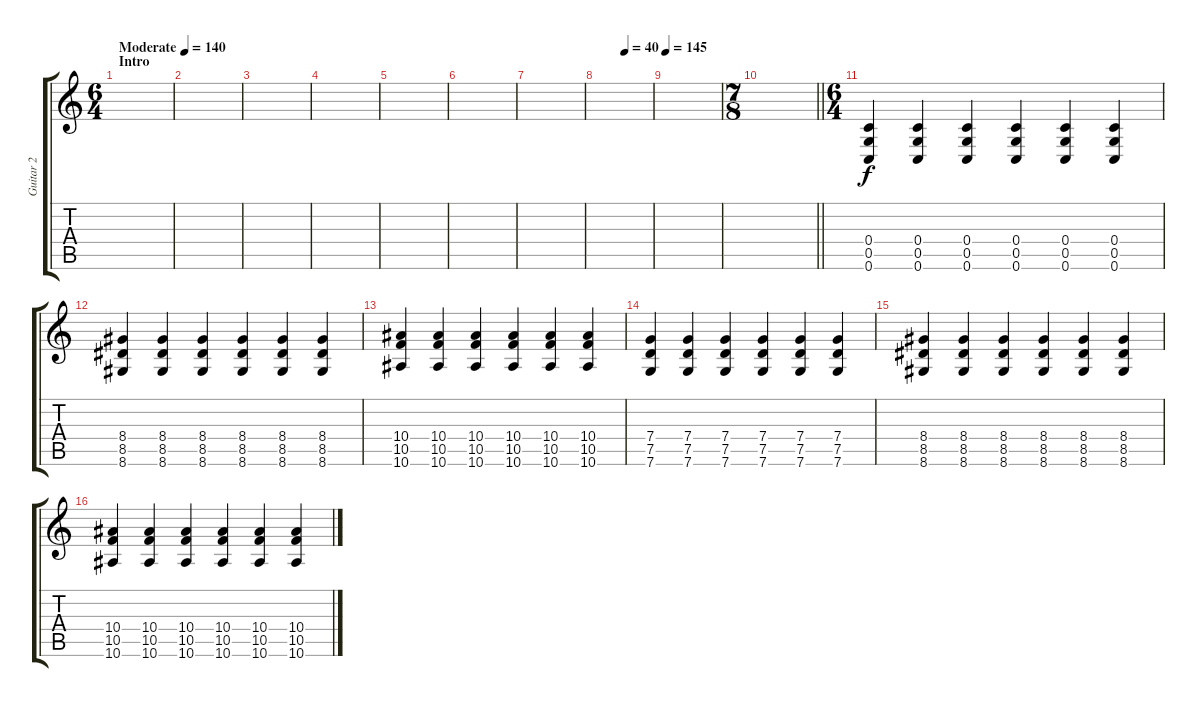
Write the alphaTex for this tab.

\track ("Guitar 2" "Guitar 2") {instrument distortionguitar}
\staff {score tabs}
\tuning (D4 A3 F3 C3 G2 C2) {hide}
\ts (6 4)
\section ("" "Intro")
\tempo (140 "Moderate")
\clef g2
\ks c
|
|
|
|
|
|
|
\tempo (40 0.5)
|
\tempo 145
|
\ts (7 8)
\barLineRight lightlight
|
\ts (6 4)
(0.4 0.5 0.6).4 (0.4 0.5 0.6).4 (0.4 0.5 0.6).4 (0.4 0.5 0.6).4 (0.4 0.5 0.6).4 (0.4 0.5 0.6).4 |
(8.4 8.5 8.6).4 (8.4 8.5 8.6).4 (8.4 8.5 8.6).4 (8.4 8.5 8.6).4 (8.4 8.5 8.6).4 (8.4 8.5 8.6).4 |
(10.4 10.5 10.6).4 (10.4 10.5 10.6).4 (10.4 10.5 10.6).4 (10.4 10.5 10.6).4 (10.4 10.5 10.6).4 (10.4 10.5 10.6).4 |
(7.4 7.5 7.6).4 (7.4 7.5 7.6).4 (7.4 7.5 7.6).4 (7.4 7.5 7.6).4 (7.4 7.5 7.6).4 (7.4 7.5 7.6).4 |
(8.4 8.5 8.6).4 (8.4 8.5 8.6).4 (8.4 8.5 8.6).4 (8.4 8.5 8.6).4 (8.4 8.5 8.6).4 (8.4 8.5 8.6).4 |
(10.4 10.5 10.6).4 (10.4 10.5 10.6).4 (10.4 10.5 10.6).4 (10.4 10.5 10.6).4 (10.4 10.5 10.6).4 (10.4 10.5 10.6).4
